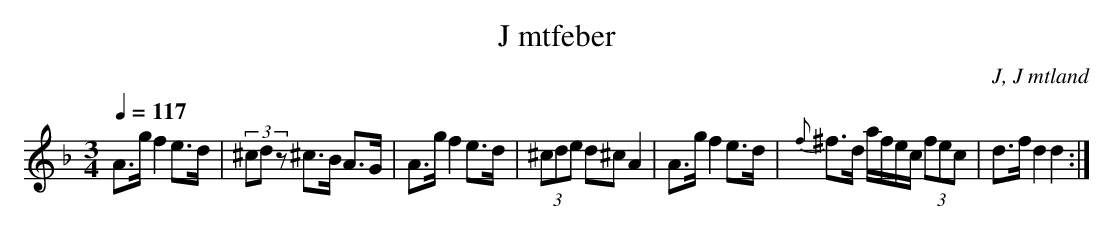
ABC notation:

X:1
T: J mtfeber
O: J, J mtland
M:3/4
L:1/8
Q:1/4=117
K:Dm
A>g f2 e>d|(3^cdz ^c>B A>G|A>g f2 e>d|(3^cde d^c A2|A>g f2 e>d|{f}^f>d a/f/e/c/ (3fec|d>f d2 d2 :|
